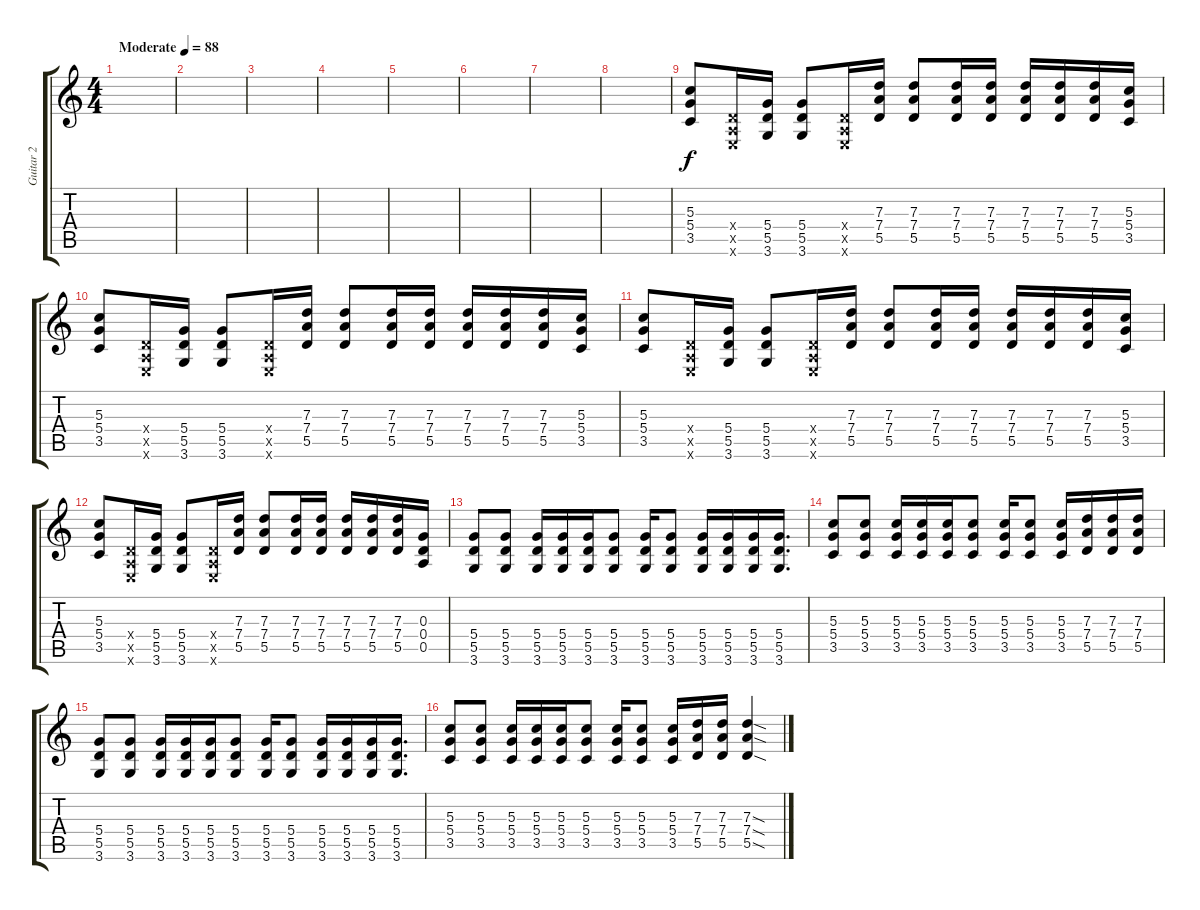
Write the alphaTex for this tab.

\track ("Guitar 2" "Guitar 2") {instrument overdrivenguitar}
\staff {score tabs}
\tuning (E4 B3 G3 D3 A2 E2) {hide}
\ts (4 4)
\tempo (88 "Moderate")
\clef g2
\ks c
|
|
|
|
|
|
|
|
(5.3 5.4 3.5).8 (0.4{x} 0.5{x} 0.6{x}).16 (5.4 5.5 3.6).16 (5.4 5.5 3.6).8 (0.4{x} 0.5{x} 0.6{x}).16 (7.3 7.4 5.5).16 (7.3 7.4 5.5).8 (7.3 7.4 5.5).16 (7.3 7.4 5.5).16 (7.3 7.4 5.5).16 (7.3 7.4 5.5).16 (7.3 7.4 5.5).16 (5.3 5.4 3.5).16 |
(5.3 5.4 3.5).8 (0.4{x} 0.5{x} 0.6{x}).16 (5.4 5.5 3.6).16 (5.4 5.5 3.6).8 (0.4{x} 0.5{x} 0.6{x}).16 (7.3 7.4 5.5).16 (7.3 7.4 5.5).8 (7.3 7.4 5.5).16 (7.3 7.4 5.5).16 (7.3 7.4 5.5).16 (7.3 7.4 5.5).16 (7.3 7.4 5.5).16 (5.3 5.4 3.5).16 |
(5.3 5.4 3.5).8 (0.4{x} 0.5{x} 0.6{x}).16 (5.4 5.5 3.6).16 (5.4 5.5 3.6).8 (0.4{x} 0.5{x} 0.6{x}).16 (7.3 7.4 5.5).16 (7.3 7.4 5.5).8 (7.3 7.4 5.5).16 (7.3 7.4 5.5).16 (7.3 7.4 5.5).16 (7.3 7.4 5.5).16 (7.3 7.4 5.5).16 (5.3 5.4 3.5).16 |
(5.3 5.4 3.5).8 (0.4{x} 0.5{x} 0.6{x}).16 (5.4 5.5 3.6).16 (5.4 5.5 3.6).8 (0.4{x} 0.5{x} 0.6{x}).16 (7.3 7.4 5.5).16 (7.3 7.4 5.5).8 (7.3 7.4 5.5).16 (7.3 7.4 5.5).16 (7.3 7.4 5.5).16 (7.3 7.4 5.5).16 (7.3 7.4 5.5).16 (0.3 0.4 0.5).16 |
(5.4 5.5 3.6).8 (5.4 5.5 3.6).8 (5.4 5.5 3.6).16 (5.4 5.5 3.6).16 (5.4 5.5 3.6).16 (5.4 5.5 3.6).8 (5.4 5.5 3.6).16 (5.4 5.5 3.6).8 (5.4 5.5 3.6).16 (5.4 5.5 3.6).16 (5.4 5.5 3.6).16 (5.4 5.5 3.6).16{d} |
(5.3 5.4 3.5).8 (5.3 5.4 3.5).8 (5.3 5.4 3.5).16 (5.3 5.4 3.5).16 (5.3 5.4 3.5).16 (5.3 5.4 3.5).8 (5.3 5.4 3.5).16 (5.3 5.4 3.5).8 (5.3 5.4 3.5).16 (7.3 7.4 5.5).16 (7.3 7.4 5.5).16 (7.3 7.4 5.5).16 |
(5.4 5.5 3.6).8 (5.4 5.5 3.6).8 (5.4 5.5 3.6).16 (5.4 5.5 3.6).16 (5.4 5.5 3.6).16 (5.4 5.5 3.6).8 (5.4 5.5 3.6).16 (5.4 5.5 3.6).8 (5.4 5.5 3.6).16 (5.4 5.5 3.6).16 (5.4 5.5 3.6).16 (5.4 5.5 3.6).16{d} |
(5.3 5.4 3.5).8 (5.3 5.4 3.5).8 (5.3 5.4 3.5).16 (5.3 5.4 3.5).16 (5.3 5.4 3.5).16 (5.3 5.4 3.5).8 (5.3 5.4 3.5).16 (5.3 5.4 3.5).8 (5.3 5.4 3.5).16 (7.3 7.4 5.5).16 (7.3 7.4 5.5).16 (7.3{sod} 7.4{sod} 5.5{sod}).4
